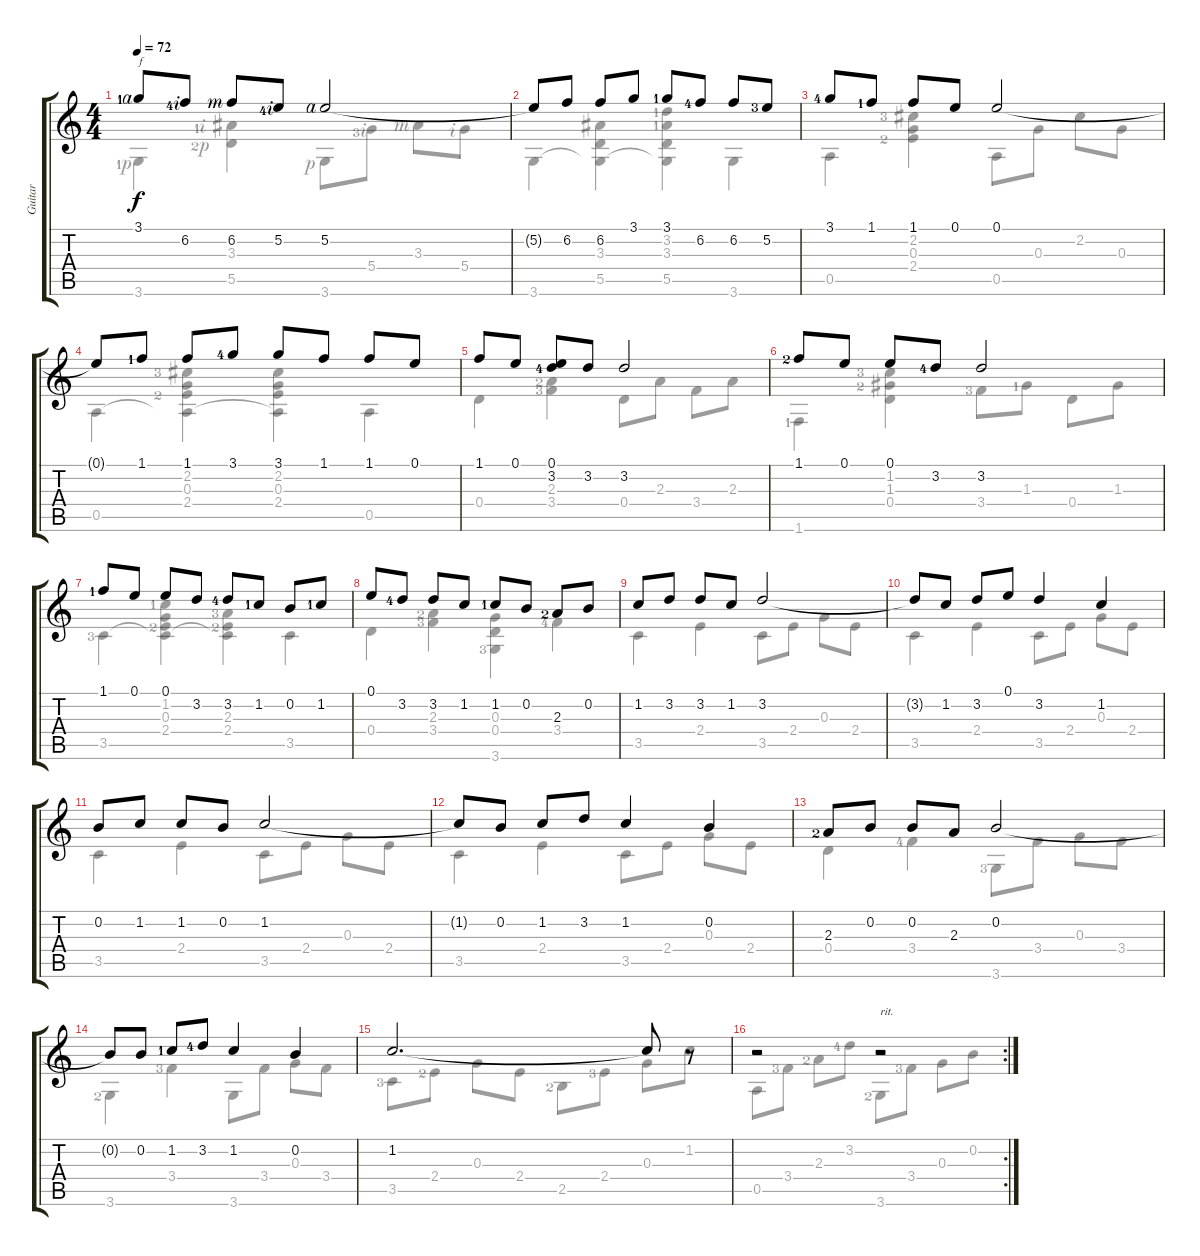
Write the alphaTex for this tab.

\track ("Guitar" "Guitar") {instrument acousticguitarnylon}
\staff {score tabs}
\tuning (E4 B3 G3 D3 A2 E2) {hide}
\voice
\ts (4 4)
\tempo 72
\clef g2
\ks c
3.1{lf 2 rf 4}.8{txt "f" dy f} 6.2{lf 5 rf 2}.8 6.2{rf 3}.8 5.2{lf 5 rf 2}.8 5.2{rf 4}.2 |
5.2{t}.8 6.2.8 6.2.8 3.1.8 3.1{lf 2}.8 6.2{lf 5}.8 6.2.8 5.2{lf 4}.8 |
3.1{lf 5}.8 1.1{lf 2}.8 1.1.8 0.1.8 0.1.2 |
0.1{t}.8 1.1{lf 2}.8 1.1.8 3.1{lf 5}.8 3.1.8 1.1.8 1.1.8 0.1.8 |
1.1.8 0.1.8 (0.1 3.2{lf 5}).8 3.2.8 3.2.2 |
1.1{lf 3}.8 0.1.8 0.1.8 3.2{lf 5}.8 3.2.2 |
1.1{lf 2}.8 0.1.8 0.1.8 3.2.8 3.2{lf 5}.8 1.2{lf 2}.8 0.2.8 1.2{lf 2}.8 |
0.1.8 3.2{lf 5}.8 3.2.8 1.2.8 1.2{lf 2}.8 0.2.8 2.3{lf 3}.8 0.2.8 |
1.2.8 3.2.8 3.2.8 1.2.8 3.2.2 |
3.2{t}.8 1.2.8 3.2.8 0.1.8 3.2.4 1.2.4 |
0.2.8 1.2.8 1.2.8 0.2.8 1.2.2 |
1.2{t}.8 0.2.8 1.2.8 3.2.8 1.2.4 0.2.4 |
2.3{lf 3}.8 0.2.8 0.2.8 2.3.8 0.2.2 |
0.2{t}.8 0.2.8 1.2{lf 2}.8 3.2{lf 5}.8 1.2.4 0.2.4 |
1.2.2{d} 1.2{t}.8 r.8 |
\rc 2
r.2 r.2{txt "rit."}
\voice
\clef g2
\ottava regular
\simile none
\ks c
3.6{lf 2 rf 1}.4{dy f} (3.3{lf 2 rf 2} 5.5{lf 3 rf 1}).4 3.6{rf 1}.8 5.4{lf 4 rf 2}.8 3.3{rf 3}.8 5.4{rf 2}.8 |
3.6.4 (3.3 5.5 3.6{t}).4 (3.2{lf 2} 3.3{lf 2} 5.5 3.6{t}).4 3.6.4 |
0.5.4 (2.2{lf 4} 0.3 2.4{lf 3}).4 0.5.8 0.3.8 2.2.8 0.3.8 |
0.5.4 (2.2{lf 4} 0.3 2.4{lf 3} 0.5{t}).4 (2.2 0.3 2.4 0.5{t}).4 0.5.4 |
0.4.4 (2.3{lf 3} 3.4{lf 4}).4 0.4.8 2.3.8 3.4.8 2.3.8 |
1.6{lf 2}.4 (1.2{lf 4} 1.3{lf 3} 0.4).4 3.4{lf 4}.8 1.3{lf 2}.8 0.4.8 1.3.8 |
3.5{lf 4}.4 (1.2{lf 2} 0.3 2.4{lf 3} 3.5{t}).4 (2.3{lf 4} 2.4{lf 3} 3.5{t}).4 3.5.4 |
0.4.4 (2.3{lf 3} 3.4{lf 4}).4 (0.3 0.4 3.6{lf 4}).4 3.4{lf 5}.4 |
3.5.4 2.4.4 3.5.8 2.4.8 0.3.8 2.4.8 |
3.5.4 2.4.4 3.5.8 2.4.8 0.3.8 2.4.8 |
3.5.4 2.4.4 3.5.8 2.4.8 0.3.8 2.4.8 |
3.5.4 2.4.4 3.5.8 2.4.8 0.3.8 2.4.8 |
0.4.4 3.4{lf 5}.4 3.6{lf 4}.8 3.4.8 0.3.8 3.4.8 |
3.6{lf 3}.4 3.4{lf 4}.4 3.6.8 3.4.8 0.3.8 3.4.8 |
3.5{lf 4}.8 2.4{lf 3}.8 0.3.8 2.4.8 2.5{lf 3}.8 2.4{lf 4}.8 0.3.8 1.2.8 |
0.5.8 3.4{lf 4}.8 2.3{lf 3}.8 3.2{lf 5}.8 3.6{lf 3}.8 3.4{lf 4}.8 0.3.8 0.2.8
